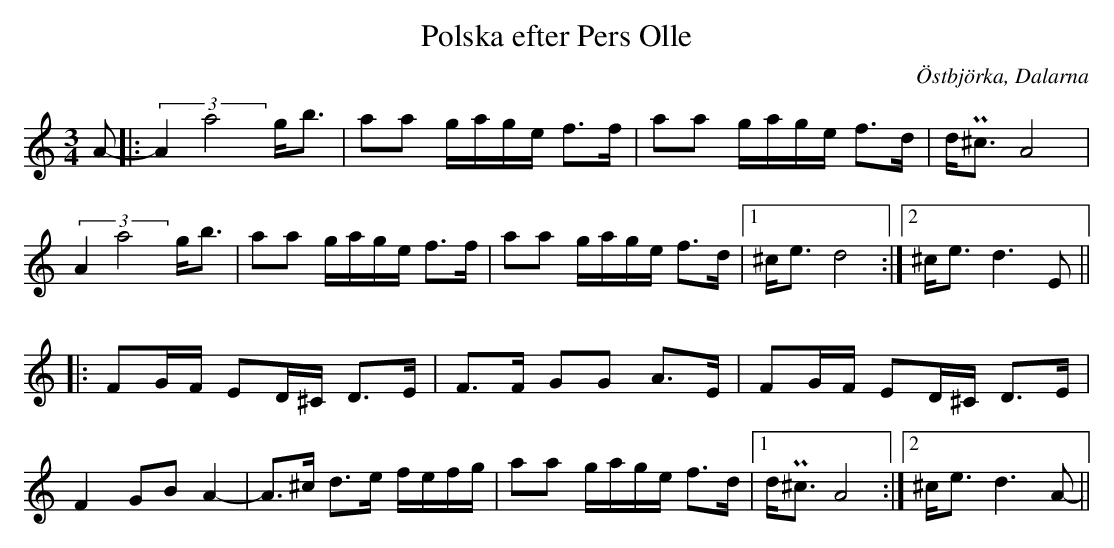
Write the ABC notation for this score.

X:1
T:Polska efter Pers Olle
O:Östbjörka, Dalarna
M:3/4
L:1/16
K:D Dor
A2-|: (3:2:2A4a8 gb3 | a2a2 gage f3f | a2a2 gage f3d | dP^c3 A8 |
   (3:2:2A4a8 gb3 | a2a2 gage f3f | a2a2 gage f3d |1 ^ce3 d8 :|2 ^ce3 d6 E2||
|: F2GF E2D^C D3E | F3F G2G2 A3E | F2GF E2D^C D3E |F4 G2B2 A4- | A3^c d3e fefg | a2a2 gage f3d |1 dP^c3 A8 :|2 ^ce3 d6 A2- ||
